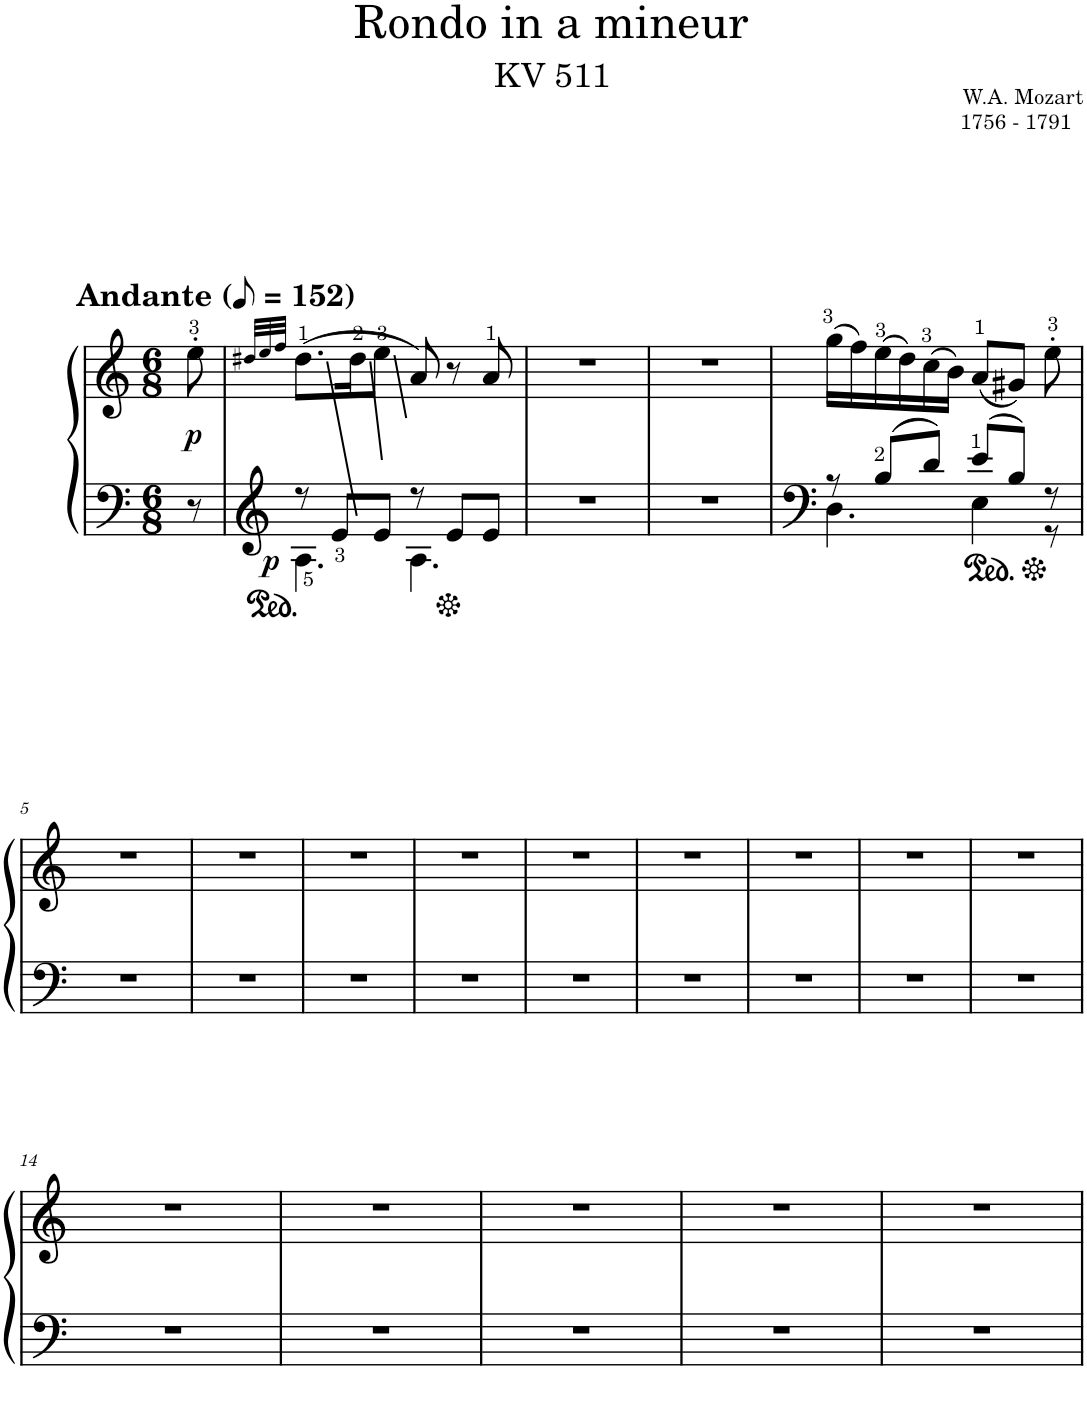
**kern	**kern	**dynam
*part1	*part1	*part1
*staff2	*staff1	*staff1/2
*I"Piano	*	*
*I'Pno.	*	*
*clefF4	*clefG2	*
*k[]	*k[]	*
*M6/8	*M6/8	*
*MM76	*MM76	*
=	=	=
!	!LO:TX:a:B:t=Andante	!
!	!	!LO:DY:b
8r	8ee'\	p
=1	=1	=1
.	32qdd#X/LLL	.
.	32qee/	.
.	32qff/JJJ	.
*^	*	*
!	!	!	!LO:DY:b=2
8r	4.A\	(8.dd#\L	p
8e</L	.	.	.
.	.	16dd#\K	.
8e/J	.	8ee\J	.
8r	4.A\	8a/)	.
8e/L	.	8r	.
8e/J	.	8a/	.
*v	*v	*	*
=2	=2	=2
2.r	2.r	.
=3	=3	=3
2.r	2.r	.
=4	=4	=4
*^	*	*
8r	4.D\	(16gg\LL	.
.	.	16ff\)	.
8B/L	.	(16ee\	.
.	.	16dd\)	.
8d/J	.	(16cc\	.
.	.	16b\JJ)	.
8e/L	4E\	(8a/L	.
8B/J	.	8g#X/J)	.
8r	8r	8ee'\	.
*v	*v	*	*
!!LO:LB:g=z
=5	=5	=5
2.r	2.r	.
=6	=6	=6
2.r	2.r	.
=7	=7	=7
2.r	2.r	.
=8	=8	=8
2.r	2.r	.
=9	=9	=9
2.r	2.r	.
=10	=10	=10
2.r	2.r	.
=11	=11	=11
2.r	2.r	.
=12	=12	=12
2.r	2.r	.
=13	=13	=13
2.r	2.r	.
!!LO:LB:g=z
=14	=14	=14
2.r	2.r	.
=15	=15	=15
2.r	2.r	.
=16	=16	=16
2.r	2.r	.
=17	=17	=17
2.r	2.r	.
=18	=18	=18
2.r	2.r	.
=	=	=
*-	*-	*-
